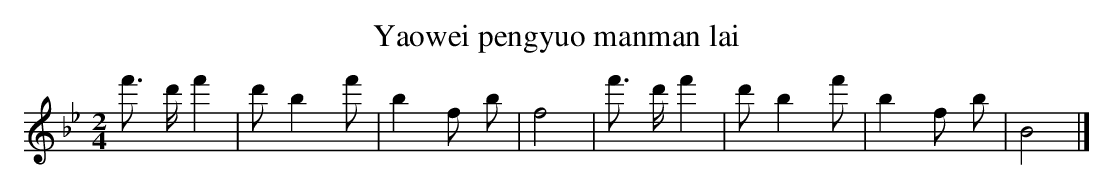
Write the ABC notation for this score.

X:1
T: Yaowei pengyuo manman lai
L: 1/8
M: 2/4
K: Bb
f'> d'f'2 [I:setbarnb 1]|
d'b2f' |
b2f b |
f4 |
f'> d'f'2 |
d'b2f' |
b2f b |
B4 |]
